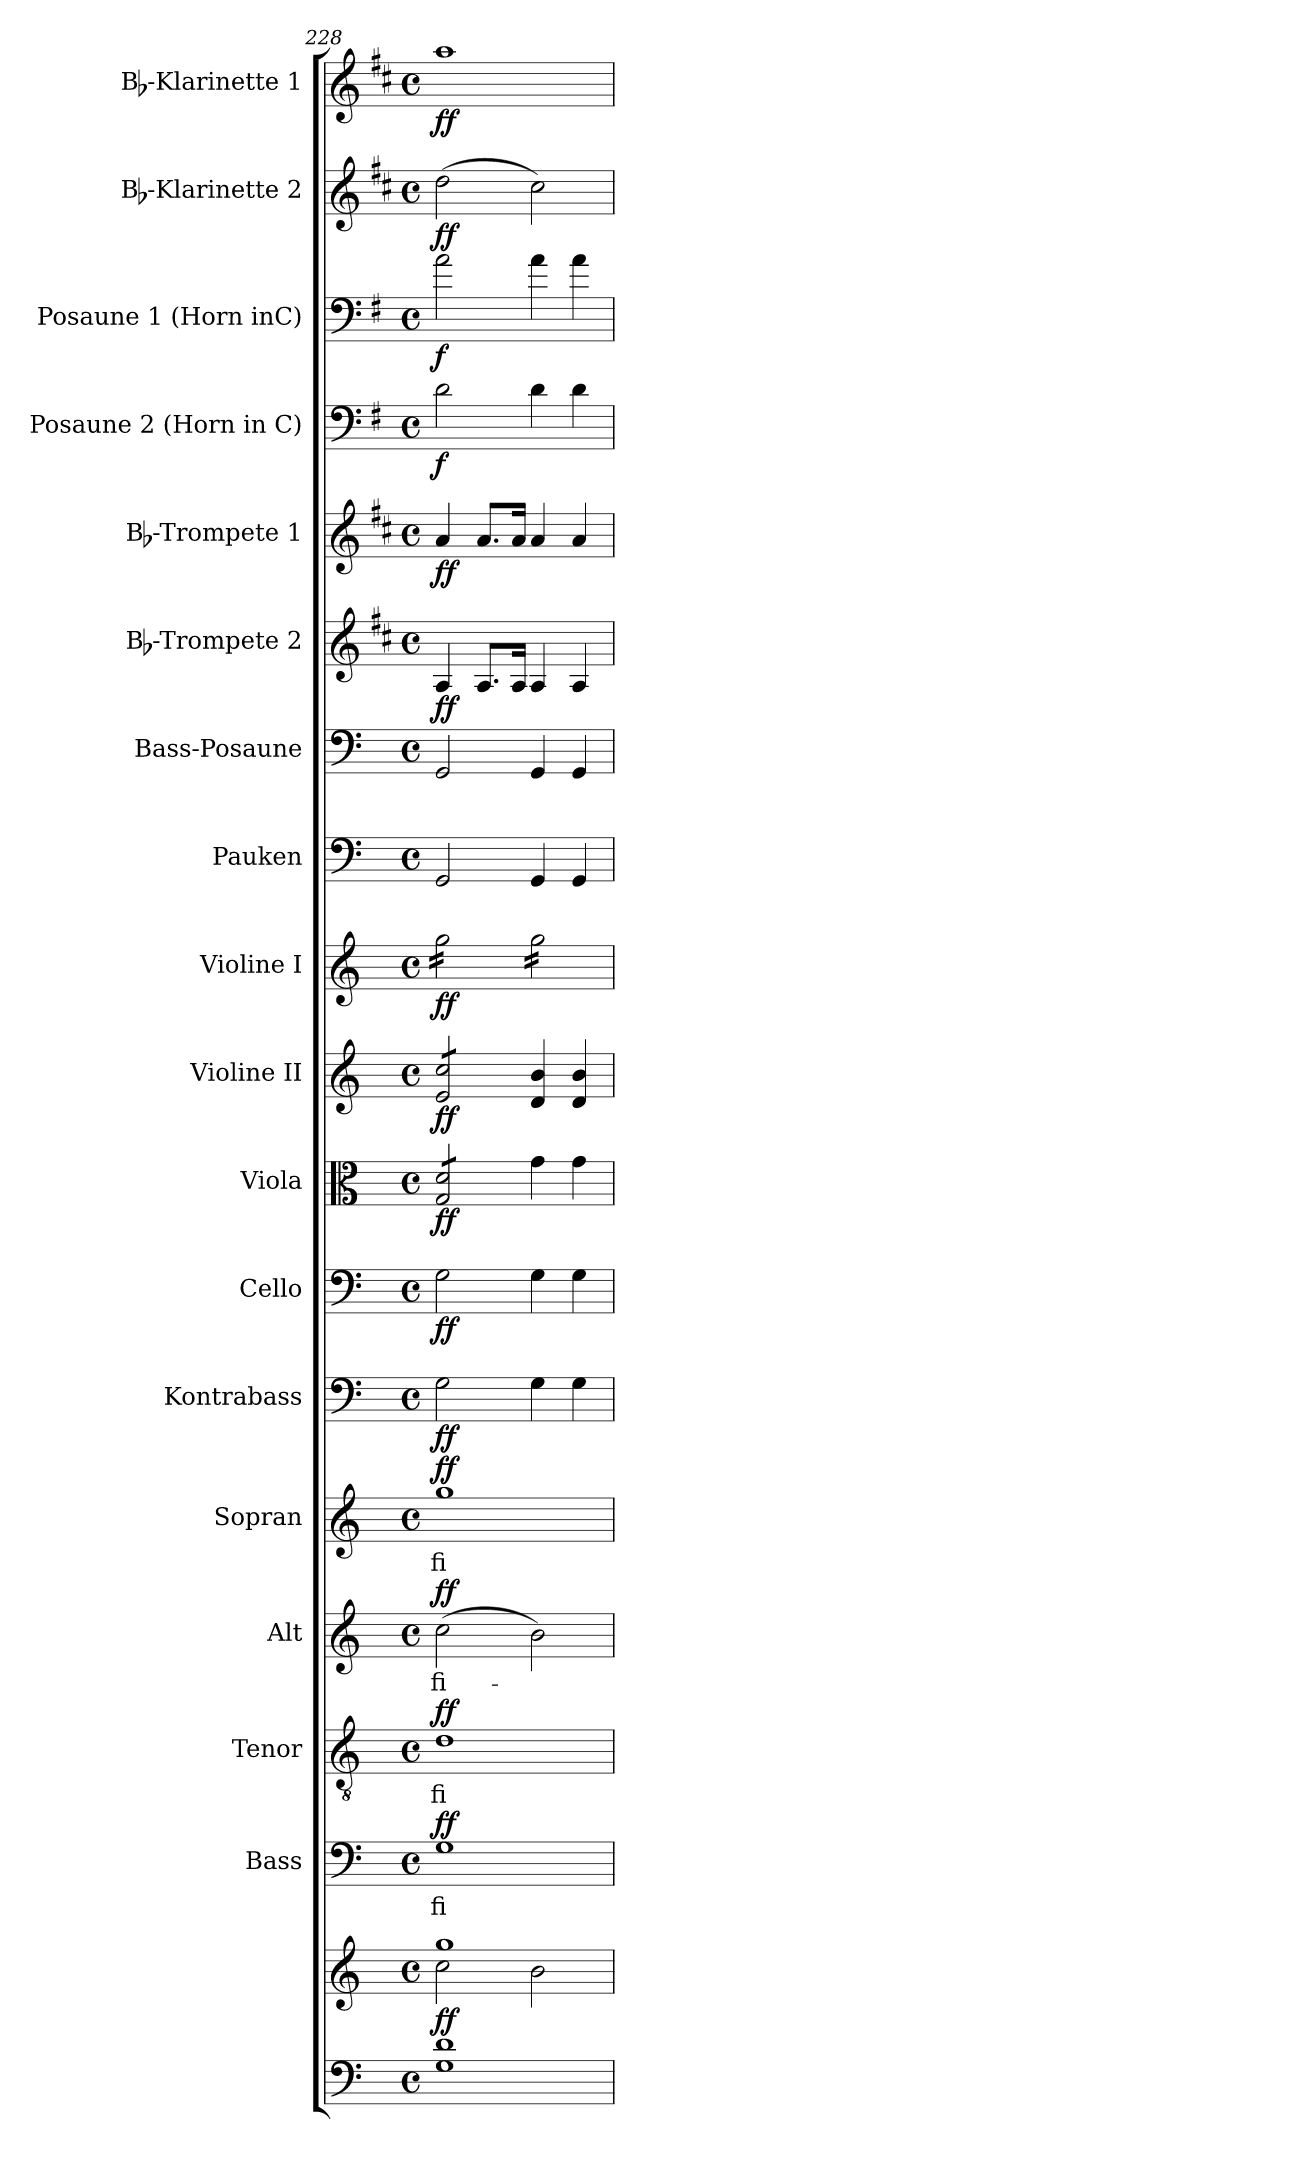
**kern	**kern	**dynam	**kern	**text	**dynam	**kern	**text	**dynam	**kern	**text	**dynam	**kern	**text	**dynam	**kern	**dynam	**kern	**dynam	**kern	**dynam	**kern	**dynam	**kern	**dynam	**kern	**kern	**kern	**dynam	**kern	**dynam	**kern	**dynam	**kern	**dynam	**kern	**dynam	**kern	**dynam
*part18	*part18	*part18	*part17	*part17	*part17	*part16	*part16	*part16	*part15	*part15	*part15	*part14	*part14	*part14	*part13	*part13	*part12	*part12	*part11	*part11	*part10	*part10	*part9	*part9	*part8	*part7	*part6	*part6	*part5	*part5	*part4	*part4	*part3	*part3	*part2	*part2	*part1	*part1
*staff19	*staff18	*staff18/19	*staff17	*staff17	*staff17	*staff16	*staff16	*staff16	*staff15	*staff15	*staff15	*staff14	*staff14	*staff14	*staff13	*staff13	*staff12	*staff12	*staff11	*staff11	*staff10	*staff10	*staff9	*staff9	*staff8	*staff7	*staff6	*staff6	*staff5	*staff5	*staff4	*staff4	*staff3	*staff3	*staff2	*staff2	*staff1	*staff1
*	*	*	*I"Bass	*	*	*I"Tenor	*	*	*I"Alt	*	*	*I"Sopran	*	*	*I"Kontrabass	*	*I"Cello	*	*I"Viola	*	*I"Violine II	*	*I"Violine I	*	*I"Pauken	*I"Bass-Posaune	*I"Bb-Trompete 2	*	*I"Bb-Trompete 1	*	*I"Posaune 2 (Horn in C)	*	*I"Posaune 1 (Horn inC)	*	*I"Bb-Klarinette 2	*	*I"Bb-Klarinette 1	*
*	*	*	*I'B.	*	*	*I'T.	*	*	*I'A.	*	*	*I'S.	*	*	*I'Kb.	*	*	*	*I'Vla.	*	*I'Vl. II	*	*I'Vl. I	*	*I'Pk.	*I'B-Pos.	*I'Bb Trp. 2	*	*I'Bb Trp. 1	*	*I'Pos. 2	*	*I'Pos. 1	*	*I'Bb Kl. 2	*	*I'Bb Kl. 1	*
*clefF4	*clefG2	*	*clefF4	*	*	*clefGv2	*	*	*clefG2	*	*	*clefG2	*	*	*clefF4	*	*clefF4	*	*clefC3	*	*clefG2	*	*clefG2	*	*clefF4	*clefF4	*clefG2	*	*clefG2	*	*clefF4	*	*clefF4	*	*clefG2	*	*clefG2	*
*	*	*	*	*	*	*	*	*	*	*	*	*	*	*	*ITrd7c12	*	*	*	*	*	*	*	*	*	*	*	*ITrd1c2	*	*ITrd1c2	*	*ITrd4c7	*	*ITrd4c7	*	*ITrd1c2	*	*ITrd1c2	*
*k[]	*k[]	*	*k[]	*	*	*k[]	*	*	*k[]	*	*	*k[]	*	*	*k[]	*	*k[]	*	*k[]	*	*k[]	*	*k[]	*	*k[]	*k[]	*k[]	*	*k[]	*	*k[]	*	*k[]	*	*k[]	*	*k[]	*
*C:	*C:	*	*C:	*	*	*C:	*	*	*C:	*	*	*C:	*	*	*C:	*	*C:	*	*C:	*	*C:	*	*C:	*	*C:	*C:	*C:	*	*C:	*	*C:	*	*C:	*	*C:	*	*C:	*
*M4/4	*M4/4	*	*M4/4	*	*	*M4/4	*	*	*M4/4	*	*	*M4/4	*	*	*M4/4	*	*M4/4	*	*M4/4	*	*M4/4	*	*M4/4	*	*M4/4	*M4/4	*M4/4	*	*M4/4	*	*M4/4	*	*M4/4	*	*M4/4	*	*M4/4	*
*met(c)	*met(c)	*	*met(c)	*	*	*met(c)	*	*	*met(c)	*	*	*met(c)	*	*	*met(c)	*	*met(c)	*	*met(c)	*	*met(c)	*	*met(c)	*	*met(c)	*met(c)	*met(c)	*	*met(c)	*	*met(c)	*	*met(c)	*	*met(c)	*	*met(c)	*
=228	=228	=228	=228	=228	=228	=228	=228	=228	=228	=228	=228	=228	=228	=228	=228	=228	=228	=228	=228	=228	=228	=228	=228	=228	=228	=228	=228	=228	=228	=228	=228	=228	=228	=228	=228	=228	=228	=228
*^	*^	*	*	*	*	*	*	*	*	*	*	*	*	*	*	*	*	*	*	*	*	*	*	*	*	*	*	*	*	*	*	*	*	*	*	*	*	*
!	!	!	!	!LO:DY:b	!	!LO:LY:b	!LO:DY:a	!	!LO:LY:b	!LO:DY:a	!	!LO:LY:b	!LO:DY:a	!	!LO:LY:b	!LO:DY:a	!	!LO:DY:b	!	!LO:DY:b	!	!LO:DY:b	!	!LO:DY:b	!	!LO:DY:b	!	!	!	!LO:DY:b	!	!LO:DY:b	!	!LO:DY:b	!	!LO:DY:b	!	!LO:DY:b	!	!LO:DY:b
*	*	*	*	*	*	*	*	*	*	*	*	*	*	*	*	*	*	*	*	*	*tremolo	*	*	*	*	*	*	*	*	*	*	*	*	*	*	*	*	*	*	*
*	*	*	*	*	*	*	*	*	*	*	*	*	*	*	*	*	*	*	*	*	*	*	*tremolo	*	*	*	*	*	*	*	*	*	*	*	*	*	*	*	*	*
*	*	*	*	*	*	*	*	*	*	*	*	*	*	*	*	*	*	*	*	*	*	*	*	*	*tremolo	*	*	*	*	*	*	*	*	*	*	*	*	*	*	*
1d	1G	1gg	2cc\	ff	1G	fi-	ff	1d	fi-	ff	(>2cc\	fi-	ff	1gg	fi-	ff	2GG\	ff	2G\	ff	8G/ 8d/L	ff	8e/ 8cc/L	ff	16gg\LL	ff	2GG/	2GG/	4G/	ff	4g/	ff	2G\	f	2d\	f	(>2cc\	ff	1gg	ff
.	.	.	.	.	.	.	.	.	.	.	.	.	.	.	.	.	.	.	.	.	.	.	.	.	16gg\	.	.	.	.	.	.	.	.	.	.	.	.	.	.	.
.	.	.	.	.	.	.	.	.	.	.	.	.	.	.	.	.	.	.	.	.	8G/ 8d/	.	8e/ 8cc/	.	16gg\	.	.	.	.	.	.	.	.	.	.	.	.	.	.	.
.	.	.	.	.	.	.	.	.	.	.	.	.	.	.	.	.	.	.	.	.	.	.	.	.	16gg\	.	.	.	.	.	.	.	.	.	.	.	.	.	.	.
.	.	.	.	.	.	.	.	.	.	.	.	.	.	.	.	.	.	.	.	.	8G/ 8d/	.	8e/ 8cc/	.	16gg\	.	.	.	8.G/L	.	8.g/L	.	.	.	.	.	.	.	.	.
.	.	.	.	.	.	.	.	.	.	.	.	.	.	.	.	.	.	.	.	.	.	.	.	.	16gg\	.	.	.	.	.	.	.	.	.	.	.	.	.	.	.
.	.	.	.	.	.	.	.	.	.	.	.	.	.	.	.	.	.	.	.	.	8G/ 8d/J	.	8e/ 8cc/J	.	16gg\	.	.	.	.	.	.	.	.	.	.	.	.	.	.	.
*	*	*	*	*	*	*	*	*	*	*	*	*	*	*	*	*	*	*	*	*	*	*	*Xtremolo	*	*	*	*	*	*	*	*	*	*	*	*	*	*	*	*	*
*	*	*	*	*	*	*	*	*	*	*	*	*	*	*	*	*	*	*	*	*	*Xtremolo	*	*	*	*	*	*	*	*	*	*	*	*	*	*	*	*	*	*	*
.	.	.	.	.	.	.	.	.	.	.	.	.	.	.	.	.	.	.	.	.	.	.	.	.	16gg\JJ	.	.	.	16G/Jk	.	16g/Jk	.	.	.	.	.	.	.	.	.
.	.	.	2b\	.	.	.	.	.	.	.	2b\)	.	.	.	.	.	4GG\	.	4G\	.	4g\	.	4d/ 4b/	.	16gg\LL	.	4GG/	4GG/	4G/	.	4g/	.	4G\	.	4d\	.	2b\)	.	.	.
.	.	.	.	.	.	.	.	.	.	.	.	.	.	.	.	.	.	.	.	.	.	.	.	.	16gg\	.	.	.	.	.	.	.	.	.	.	.	.	.	.	.
.	.	.	.	.	.	.	.	.	.	.	.	.	.	.	.	.	.	.	.	.	.	.	.	.	16gg\	.	.	.	.	.	.	.	.	.	.	.	.	.	.	.
.	.	.	.	.	.	.	.	.	.	.	.	.	.	.	.	.	.	.	.	.	.	.	.	.	16gg\	.	.	.	.	.	.	.	.	.	.	.	.	.	.	.
.	.	.	.	.	.	.	.	.	.	.	.	.	.	.	.	.	4GG\	.	4G\	.	4g\	.	4d/ 4b/	.	16gg\	.	4GG/	4GG/	4G/	.	4g/	.	4G\	.	4d\	.	.	.	.	.
.	.	.	.	.	.	.	.	.	.	.	.	.	.	.	.	.	.	.	.	.	.	.	.	.	16gg\	.	.	.	.	.	.	.	.	.	.	.	.	.	.	.
.	.	.	.	.	.	.	.	.	.	.	.	.	.	.	.	.	.	.	.	.	.	.	.	.	16gg\	.	.	.	.	.	.	.	.	.	.	.	.	.	.	.
.	.	.	.	.	.	.	.	.	.	.	.	.	.	.	.	.	.	.	.	.	.	.	.	.	16gg\JJ	.	.	.	.	.	.	.	.	.	.	.	.	.	.	.
*	*	*	*	*	*	*	*	*	*	*	*	*	*	*	*	*	*	*	*	*	*	*	*	*	*Xtremolo	*	*	*	*	*	*	*	*	*	*	*	*	*	*	*
*v	*v	*	*	*	*	*	*	*	*	*	*	*	*	*	*	*	*	*	*	*	*	*	*	*	*	*	*	*	*	*	*	*	*	*	*	*	*	*	*	*
*	*v	*v	*	*	*	*	*	*	*	*	*	*	*	*	*	*	*	*	*	*	*	*	*	*	*	*	*	*	*	*	*	*	*	*	*	*	*	*	*
=	=	=	=	=	=	=	=	=	=	=	=	=	=	=	=	=	=	=	=	=	=	=	=	=	=	=	=	=	=	=	=	=	=	=	=	=	=	=
*-	*-	*-	*-	*-	*-	*-	*-	*-	*-	*-	*-	*-	*-	*-	*-	*-	*-	*-	*-	*-	*-	*-	*-	*-	*-	*-	*-	*-	*-	*-	*-	*-	*-	*-	*-	*-	*-	*-
